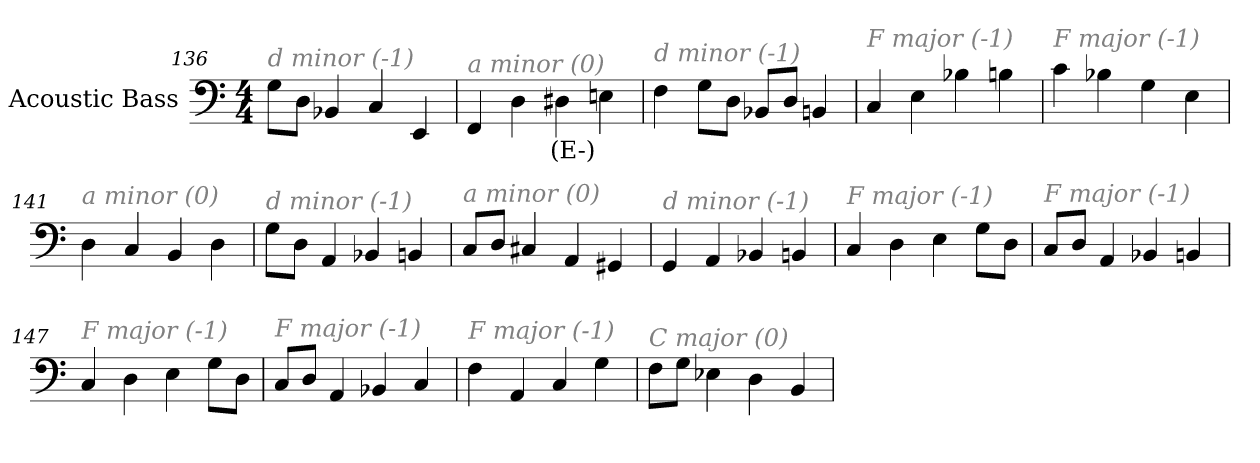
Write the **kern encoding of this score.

**kern	**text
*part1	*part1
*staff1	*staff1
*I"Acoustic Bass	*
*clefF4	*
*ITrd7c12	*
*k[]	*
*C:	*
*M4/4	*
=136	=136
!LO:TX:i:color=#808080:t=d minor (-1)	!
8GGL	.
8DDJ	.
4BBB-X	.
4CC	.
4EEE	.
=137	=137
!LO:TX:i:color=#808080:t=a minor (0)	!
4FFF	.
4DD	.
4DD#Xi	(E-)
4EEn	.
=138	=138
!LO:TX:i:color=#808080:t=d minor (-1)	!
4FF	.
8GGL	.
8DDJ	.
8BBB-XL	.
8DDJ	.
4BBBn	.
=139	=139
!LO:TX:i:color=#808080:t=F major (-1)	!
4CC	.
4EE	.
4BB-X	.
4BBn	.
=140	=140
!LO:TX:i:color=#808080:t=F major (-1)	!
4C	.
4BB-X	.
4GG	.
4EE	.
=141	=141
!LO:TX:i:color=#808080:t=a minor (0)	!
4DD	.
4CC	.
4BBB	.
4DD	.
=142	=142
!LO:TX:i:color=#808080:t=d minor (-1)	!
8GGL	.
8DDJ	.
4AAA	.
4BBB-X	.
4BBBn	.
=143	=143
!LO:TX:i:color=#808080:t=a minor (0)	!
8CCL	.
8DDJ	.
4CC#X	.
4AAA	.
4GGG#X	.
=144	=144
!LO:TX:i:color=#808080:t=d minor (-1)	!
4GGG	.
4AAA	.
4BBB-X	.
4BBBn	.
=145	=145
!LO:TX:i:color=#808080:t=F major (-1)	!
4CC	.
4DD	.
4EE	.
8GGL	.
8DDJ	.
=146	=146
!LO:TX:i:color=#808080:t=F major (-1)	!
8CCL	.
8DDJ	.
4AAA	.
4BBB-X	.
4BBBn	.
=147	=147
!LO:TX:i:color=#808080:t=F major (-1)	!
4CC	.
4DD	.
4EE	.
8GGL	.
8DDJ	.
=148	=148
!LO:TX:i:color=#808080:t=F major (-1)	!
8CCL	.
8DDJ	.
4AAA	.
4BBB-X	.
4CC	.
=149	=149
!LO:TX:i:color=#808080:t=F major (-1)	!
4FF	.
4AAA	.
4CC	.
4GG	.
=150	=150
!LO:TX:i:color=#808080:t=C major (0)	!
8FFL	.
8GGJ	.
4EE-X	.
4DD	.
4BBB	.
=	=
*-	*-
